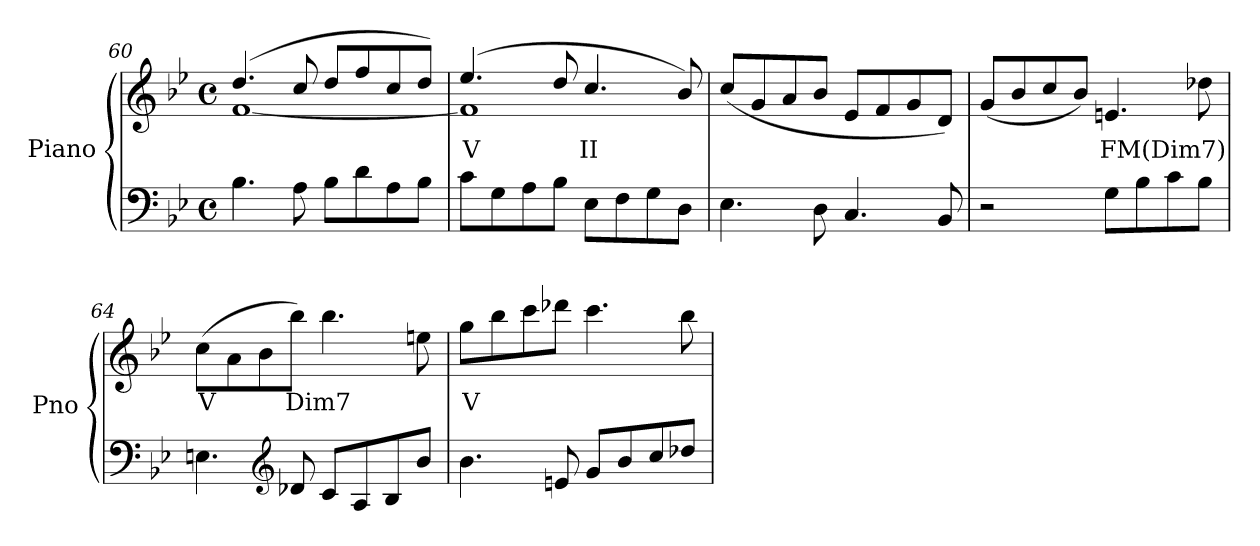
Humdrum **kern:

**kern	**kern	**text
*part1	*part1	*part1
*staff2	*staff1	*staff1
*I"Piano	*	*
*I'Pno	*	*
*clefF4	*clefG2	*
*k[b-e-]	*k[b-e-]	*
*M4/4	*M4/4	*
*met(c)	*met(c)	*
=60	=60	=60
*	*^	*
4.B-\	(>4.dd/	[1f	.
8A\	8cc/	.	.
8B-\L	8dd/L	.	.
8d\	8ff/	.	.
8A\	8cc/	.	.
8B-\J	8dd/J)	.	.
=61	=61	=61	=61
!	!	!	!LO:LY:b
8c\L	(>4.ee-/	1f]	V
8G\	.	.	.
8A\	.	.	.
8B-\J	8dd/	.	.
!	!	!	!LO:LY:b
8E-\L	4.cc/	.	II
8F\	.	.	.
8G\	.	.	.
8D\J	8b-/)	.	.
*	*v	*v	*
=62	=62	=62
4.E-\	(<8cc/L	.
.	8g/	.
.	8a/	.
8D\	8b-/J	.
4.C/	8e-/L	.
.	8f/	.
.	8g/	.
8BB-/	8d/J)	.
!!LO:LB:g=z
=63	=63	=63
2r	(<8g/L	.
.	8b-/	.
.	8cc/	.
.	8b-/J)	.
!	!	!LO:LY:b
8G\L	4.en/	FM(Dim7)
8B-\	.	.
8c\	.	.
8B-\J	8dd-X\	.
!!LO:PB:g=z
=64	=64	=64
!	!	!LO:LY:b
4.En\	(>8cc\L	V
.	8a\	.
.	8b-\	.
*clefG2	*	*
!	!	!LO:LY:b
8d-X/	8bb-\J)	Dim7
8c/L	4.bb-\	.
8A/	.	.
8B-/	.	.
8b-/J	8een\	.
=65	=65	=65
!	!	!LO:LY:b
4.b-\	8gg\L	V
.	8bb-\	.
.	8ccc\	.
8en/	8ddd-X\J	.
8g/L	4.ccc\	.
8b-/	.	.
8cc/	.	.
8dd-X/J	8bb-\	.
=	=	=
*-	*-	*-
